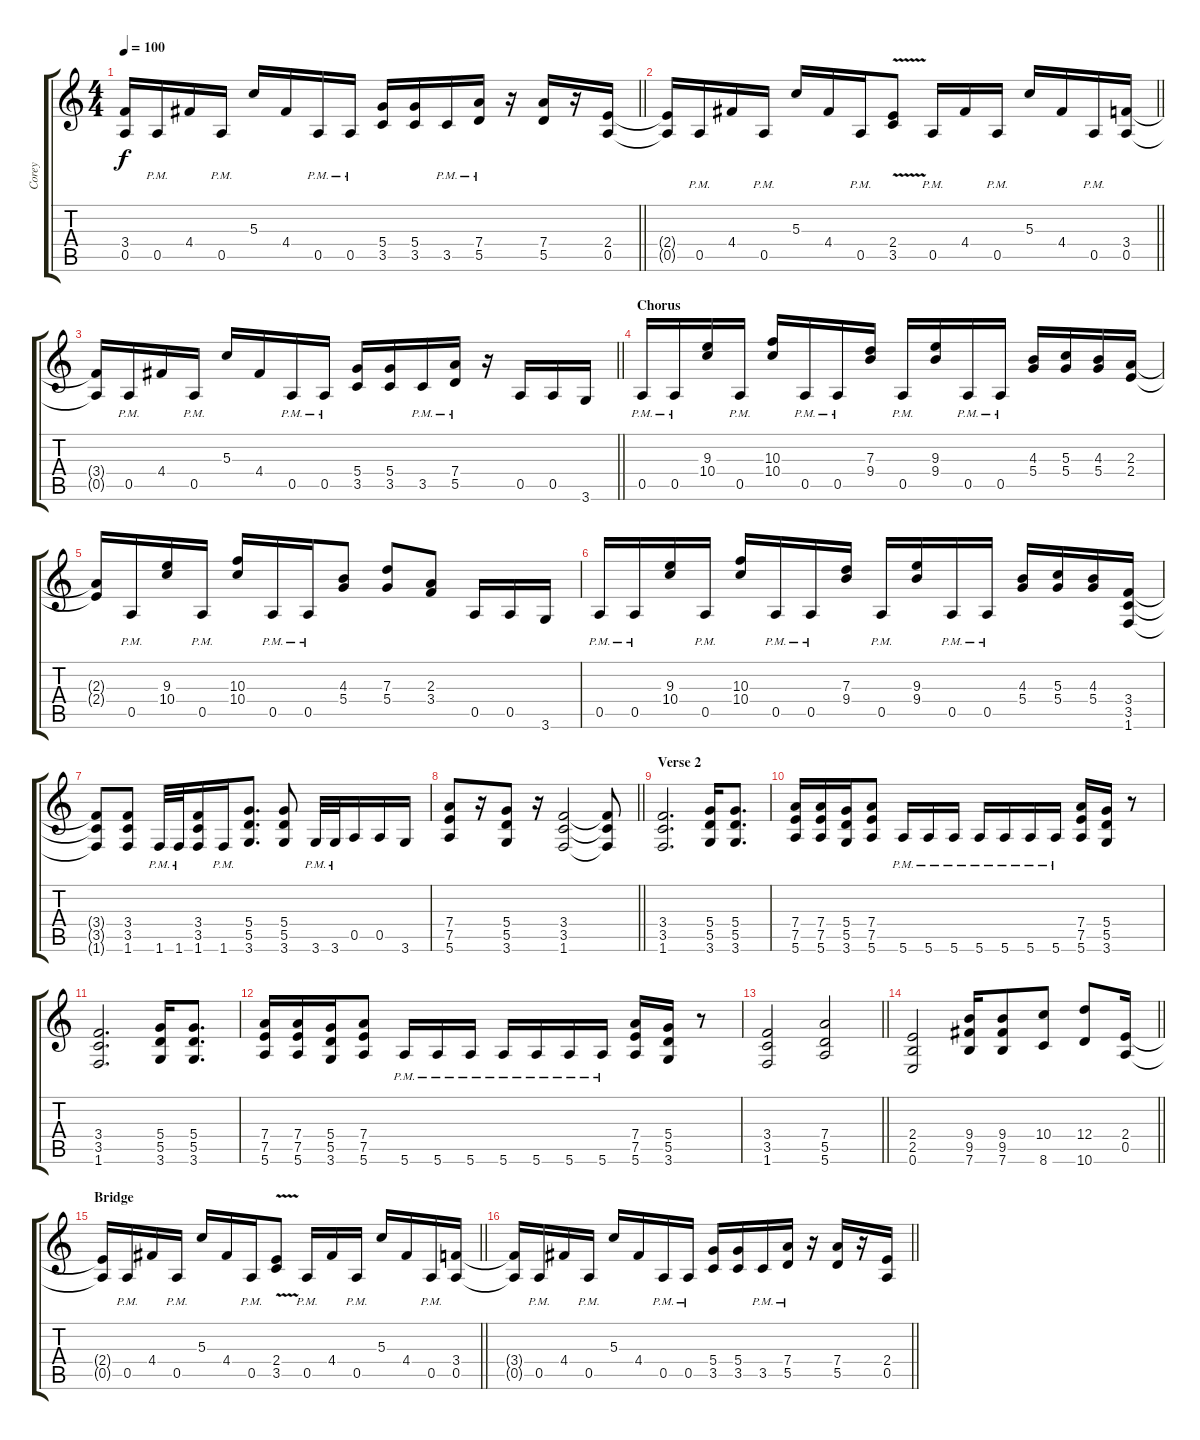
\track ("Corey" "Corey") {instrument distortionguitar}
\staff {score tabs}
\tuning (E4 B3 G3 D3 A2 E2) {hide}
\ts (4 4)
\tempo 100
\clef g2
\barLineRight lightlight
\ks c
(3.4{t} 0.5{t}).16{dy f} 0.5{pm}.16 4.4.16 0.5{pm}.16 5.3.16 4.4.16 0.5{pm}.16 0.5{pm}.16 (5.4 3.5).16 (5.4 3.5).16 3.5{pm}.16 (7.4 5.5{pm}).16 r.16 (7.4 5.5).16 r.16 (2.4 0.5).16 |
\barLineRight lightlight
(2.4{t} 0.5{t}).16 0.5{pm}.16 4.4.16 0.5{pm}.16 5.3.16 4.4.16 0.5{pm}.16 (2.4{v} 3.5).8 0.5{pm}.16 4.4.16 0.5{pm}.16 5.3.16 4.4.16 0.5{pm}.16 (3.4 0.5).16 |
\barLineRight lightlight
(3.4{t} 0.5{t}).16 0.5{pm}.16 4.4.16 0.5{pm}.16 5.3.16 4.4.16 0.5{pm}.16 0.5{pm}.16 (5.4 3.5).16 (5.4 3.5).16 3.5{pm}.16 (7.4 5.5{pm}).16 r.16 0.5.16 0.5.16 3.6.16 |
\section ("" "Chorus")
0.5{pm}.16 0.5{pm}.16 (9.3 10.4).16 0.5{pm}.16 (10.3 10.4).16 0.5{pm}.16 0.5{pm}.16 (7.3 9.4).16 0.5{pm}.16 (9.3 9.4).16 0.5{pm}.16 0.5{pm}.16 (4.3 5.4).16 (5.3 5.4).16 (4.3 5.4).16 (2.3 2.4).16 |
(2.3{t} 2.4{t}).16 0.5{pm}.16 (9.3 10.4).16 0.5{pm}.16 (10.3 10.4).16 0.5{pm}.16 0.5{pm}.16 (4.3 5.4).8 (7.3 5.4).8 (2.3 3.4).8 0.5.16 0.5.16 3.6.16 |
0.5{pm}.16 0.5{pm}.16 (9.3 10.4).16 0.5{pm}.16 (10.3 10.4).16 0.5{pm}.16 0.5{pm}.16 (7.3 9.4).16 0.5{pm}.16 (9.3 9.4).16 0.5{pm}.16 0.5{pm}.16 (4.3 5.4).16 (5.3 5.4).16 (4.3 5.4).16 (3.4 3.5 1.6).16 |
(3.4{t} 3.5{t} 1.6{t}).8 (3.4 3.5 1.6).8 1.6{pm}.32 1.6{pm}.32 (3.4 3.5 1.6).16 1.6{pm}.16 (5.4 5.5 3.6).8{d} (5.4 5.5 3.6).8 3.6{pm}.32 3.6{pm}.32 0.5.16 0.5.16 3.6.16 |
\barLineRight lightlight
(7.4 7.5 5.6).8 r.16 (5.4 5.5 3.6).8 r.16 (3.4 3.5 1.6).2 (3.4{t} 3.5{t} 1.6{t}).8 |
\section ("" "Verse 2")
(3.4 3.5 1.6).2{d} (5.4 5.5 3.6).16 (5.4 5.5 3.6).8{d} |
(7.4 7.5 5.6).16 (7.4 7.5 5.6).16 (5.4 5.5 3.6).16 (7.4 7.5 5.6).8 5.6{pm}.16 5.6{pm}.16 5.6{pm}.16 5.6{pm}.16 5.6{pm}.16 5.6{pm}.16 5.6{pm}.16 (7.4 7.5 5.6).16 (5.4 5.5 3.6).16 r.8 |
(3.4 3.5 1.6).2{d} (5.4 5.5 3.6).16 (5.4 5.5 3.6).8{d} |
(7.4 7.5 5.6).16 (7.4 7.5 5.6).16 (5.4 5.5 3.6).16 (7.4 7.5 5.6).8 5.6{pm}.16 5.6{pm}.16 5.6{pm}.16 5.6{pm}.16 5.6{pm}.16 5.6{pm}.16 5.6{pm}.16 (7.4 7.5 5.6).16 (5.4 5.5 3.6).16 r.8 |
\barLineRight lightlight
(3.4 3.5 1.6).2 (7.4 5.5 5.6).2 |
\barLineRight lightlight
(2.4 2.5 0.6).2 (9.4 9.5 7.6).16 (9.4 9.5 7.6).8 (10.4 8.6).8 (12.4 10.6).8 (2.4 0.5).16 |
\section ("" "Bridge")
\barLineRight lightlight
(2.4{t} 0.5{t}).16 0.5{pm}.16 4.4.16 0.5{pm}.16 5.3.16 4.4.16 0.5{pm}.16 (2.4{v} 3.5).8 0.5{pm}.16 4.4.16 0.5{pm}.16 5.3.16 4.4.16 0.5{pm}.16 (3.4 0.5).16 |
\barLineRight lightlight
(3.4{t} 0.5{t}).16 0.5{pm}.16 4.4.16 0.5{pm}.16 5.3.16 4.4.16 0.5{pm}.16 0.5{pm}.16 (5.4 3.5).16 (5.4 3.5).16 3.5{pm}.16 (7.4 5.5{pm}).16 r.16 (7.4 5.5).16 r.16 (2.4 0.5).16
